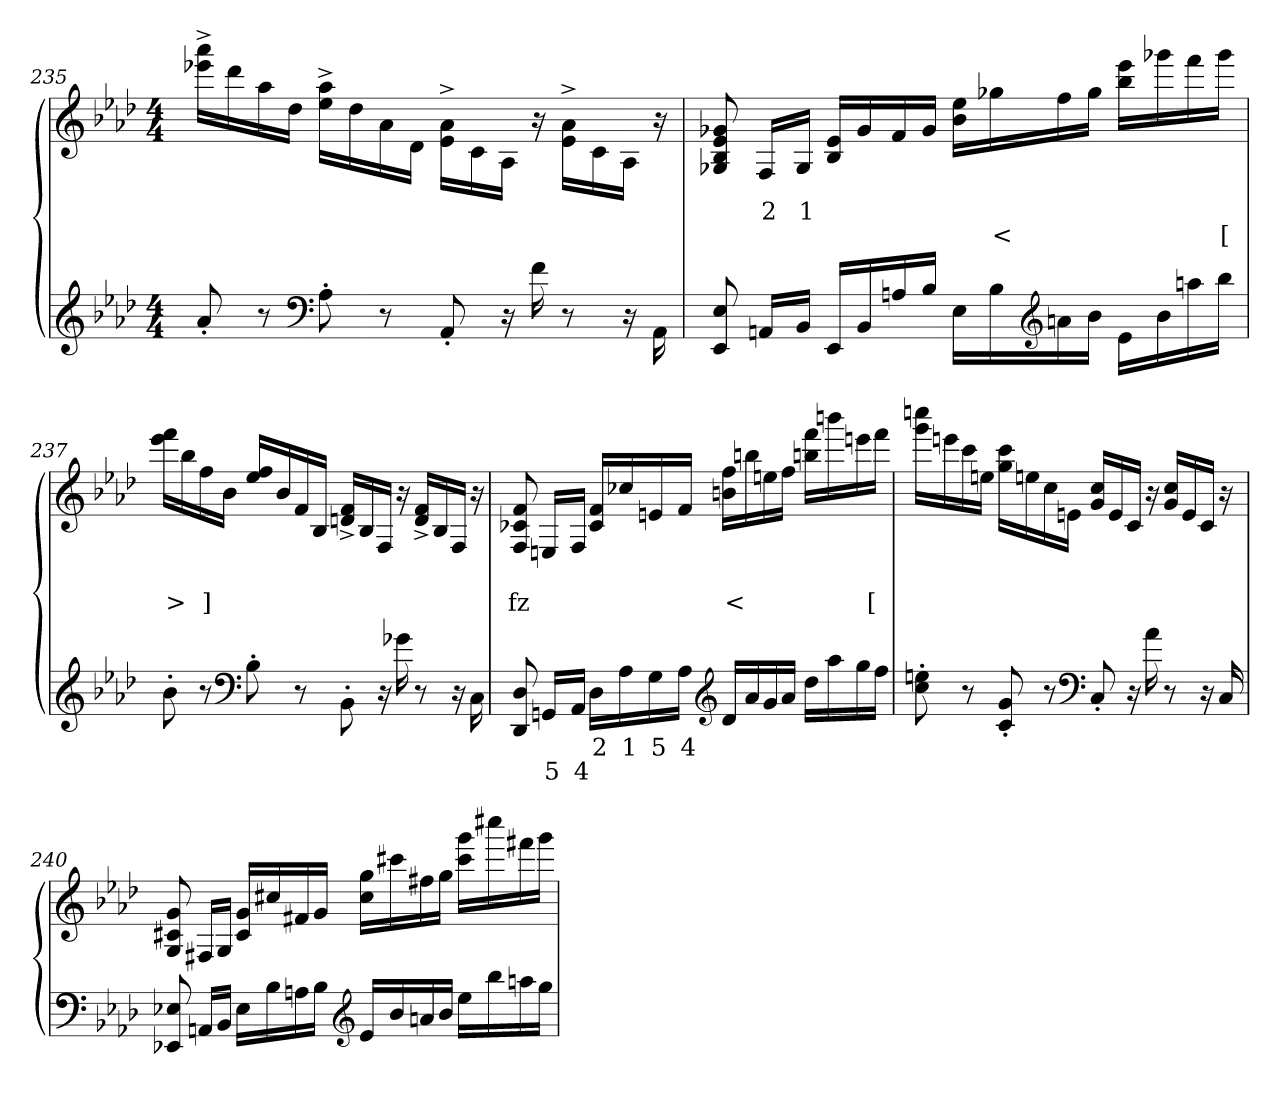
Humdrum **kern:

**kern	**text	**text	**kern	**text	**text
*part2	*part2	*part2	*part1	*part1	*part1
*staff2	*staff2	*staff2	*staff1	*staff1	*staff1
*clefG2	*	*	*clefG2	*	*
*k[b-e-a-d-]	*	*	*k[b-e-a-d-]	*	*
*M4/4	*	*	*M4/4	*	*
=235	=235	=235	=235	=235	=235
8a-'>	.	.	16aaa-^> 16eee-X^>LL	.	.
.	.	.	16ddd-	.	.
8r	.	.	16aa-	.	.
.	.	.	16dd-JJ	.	.
*clefF4	*	*	*	*	*
8A-'>	.	.	16aa-^> 16ee-^>LL	.	.
.	.	.	16dd-	.	.
8r	.	.	16a-	.	.
.	.	.	16d-JJ	.	.
8AA-'>	.	.	16a-\^> 16e-\^>LL	.	.
.	.	.	16c\	.	.
16r	.	.	16A-/JJ	.	.
16f	.	.	16r	.	.
8r	.	.	16a-\^> 16e-\^>LL	.	.
.	.	.	16c\	.	.
16r	.	.	16A-/JJ	.	.
16AA-\	.	.	16r	.	.
=236	=236	=236	=236	=236	=236
8E- 8EE-	.	.	8g-X 8e- 8B- 8G-X	.	.
16AAnLL	.	.	16FLL	2	.
16BB-JJ	.	.	16G-JJ	1	.
16EE-LL	.	.	16e- 16B-LL	.	.
16BB-	.	.	16g-	.	.
16An	.	.	16f	.	.
16B-JJ	.	.	16g-JJ	.	.
16E-LL	.	.	16ee- 16b-LL	.	.
16B-	.	.	16gg-	.	<
*clefG2	*	*	*	*	*
16an	.	.	16ff	.	.
16b-JJ	.	.	16gg-JJ	.	.
16e-LL	.	.	16eee- 16bb-LL	.	.
16b-	.	.	16ggg-	.	.
16aan	.	.	16fff	.	.
16bb-JJ	.	.	16ggg-JJ	.	[
=237	=237	=237	=237	=237	=237
8b-'>	.	.	16fff 16eee-LL	.	>
.	.	.	16bb-	.	.
8r	.	.	16ff	.	]
.	.	.	16b-JJ	.	.
*clefF4	*	*	*	*	*
8B-'>	.	.	16ff 16ee-LL	.	.
.	.	.	16b-	.	.
8r	.	.	16f	.	.
.	.	.	16B-JJ	.	.
8BB-'>\	.	.	16f\^> 16dn\^>LL	.	.
.	.	.	16B-/	.	.
16r	.	.	16F/JJ	.	.
16g-X	.	.	16r	.	.
8r	.	.	16f\^> 16d\^>LL	.	.
.	.	.	16B-/	.	.
16r	.	.	16F/JJ	.	.
16C\	.	.	16r	.	.
=238	=238	=238	=238	=238	=238
8D- 8DD-	.	.	8f 8c-X 8F	.	fz
16GGnLL	.	5	16EnLL	.	.
16AA-JJ	.	4	16FJJ	.	.
16D-LL	2	.	16f 16c-LL	.	.
16A-	1	.	16cc-	.	.
16G	5	.	16en	.	.
16A-JJ	4	.	16fJJ	.	.
*clefG2	*	*	*	*	*
16d-LL	.	.	16ff 16bnLL	.	<
16a-	.	.	16bbn	.	.
16g	.	.	16een	.	.
16a-JJ	.	.	16ffJJ	.	.
16dd-LL	.	.	16fff 16bbnLL	.	.
16aa-	.	.	16bbbn	.	.
16gg	.	.	16eeen	.	.
16ffJJ	.	.	16fffJJ	.	[
=239	=239	=239	=239	=239	=239
8een'> 8cc'>	.	.	16ccccn 16gggLL	.	.
.	.	.	16eeen	.	.
8r	.	.	16ccc	.	.
.	.	.	16eenJJ	.	.
8g'> 8c'>	.	.	16ccc 16ggLL	.	.
.	.	.	16een	.	.
8r	.	.	16cc	.	.
.	.	.	16enJJ	.	.
*clefF4	*	*	*	*	*
8C'>	.	.	16cc 16gLL	.	.
.	.	.	16e	.	.
16r	.	.	16cJJ	.	.
16a-\	.	.	16r	.	.
8r	.	.	16cc 16gLL	.	.
.	.	.	16e	.	.
16r	.	.	16cJJ	.	.
16C	.	.	16r	.	.
=240	=240	=240	=240	=240	=240
8E-X 8EE-X	.	.	8g 8c#X 8G	.	.
16AAnLL	.	.	16F#XLL	.	.
16BB-JJ	.	.	16GJJ	.	.
16E-LL	.	.	16g 16c#LL	.	.
16B-	.	.	16cc#	.	.
16An	.	.	16f#	.	.
16B-JJ	.	.	16gJJ	.	.
*clefG2	*	*	*	*	*
16e-LL	.	.	16gg 16cc#LL	.	.
16b-	.	.	16ccc#	.	.
16an	.	.	16ff#	.	.
16b-JJ	.	.	16ggJJ	.	.
16ee-LL	.	.	16ggg 16ccc#LL	.	.
16bb-	.	.	16cccc#	.	.
16aan	.	.	16fff#	.	.
16ggJJ	.	.	16gggJJ	.	.
=	=	=	=	=	=
*-	*-	*-	*-	*-	*-
